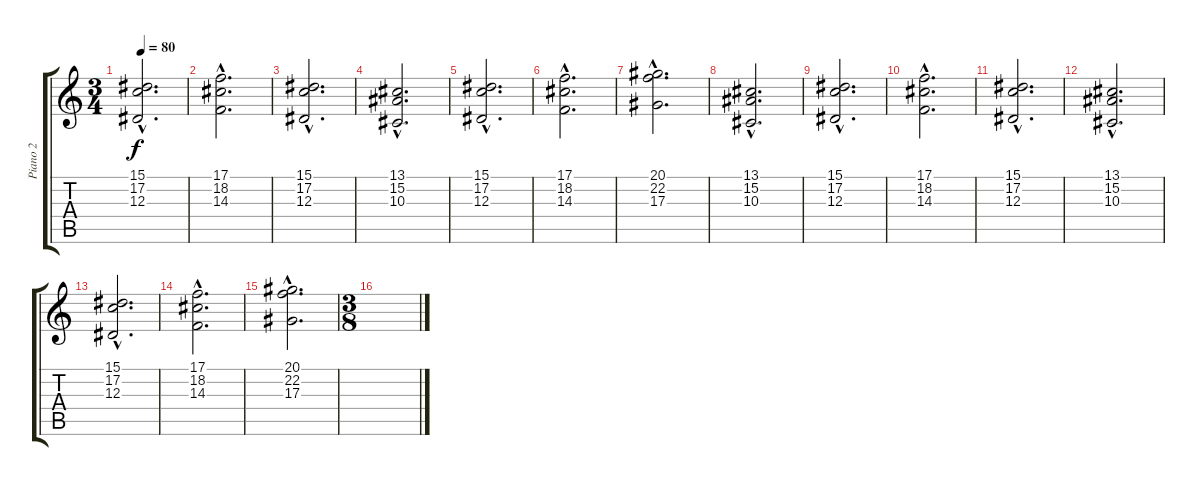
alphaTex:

\track ("Piano 2" "Piano 2") {instrument acousticgrandpiano}
\staff {score tabs}
\tuning (C4 G3 Eb3 Bb2 F2 C2) {hide}
\ts (3 4)
\tempo 80
\clef g2
\ks c
(15.1{hac} 17.2{hac} 12.3{hac}).2{d dy f} |
(17.1{hac} 18.2{hac} 14.3{hac}).2{d} |
(15.1{hac} 17.2{hac} 12.3{hac}).2{d} |
(13.1{hac} 15.2{hac} 10.3{hac}).2{d} |
(15.1{hac} 17.2{hac} 12.3{hac}).2{d} |
(17.1{hac} 18.2{hac} 14.3{hac}).2{d} |
(20.1{hac} 22.2{hac} 17.3{hac}).2{d} |
(13.1{hac} 15.2{hac} 10.3{hac}).2{d} |
(15.1{hac} 17.2{hac} 12.3{hac}).2{d} |
(17.1{hac} 18.2{hac} 14.3{hac}).2{d} |
(15.1{hac} 17.2{hac} 12.3{hac}).2{d} |
(13.1{hac} 15.2{hac} 10.3{hac}).2{d} |
(15.1{hac} 17.2{hac} 12.3{hac}).2{d} |
(17.1{hac} 18.2{hac} 14.3{hac}).2{d} |
(20.1{hac} 22.2{hac} 17.3{hac}).2{d} |
\ts (3 8)
